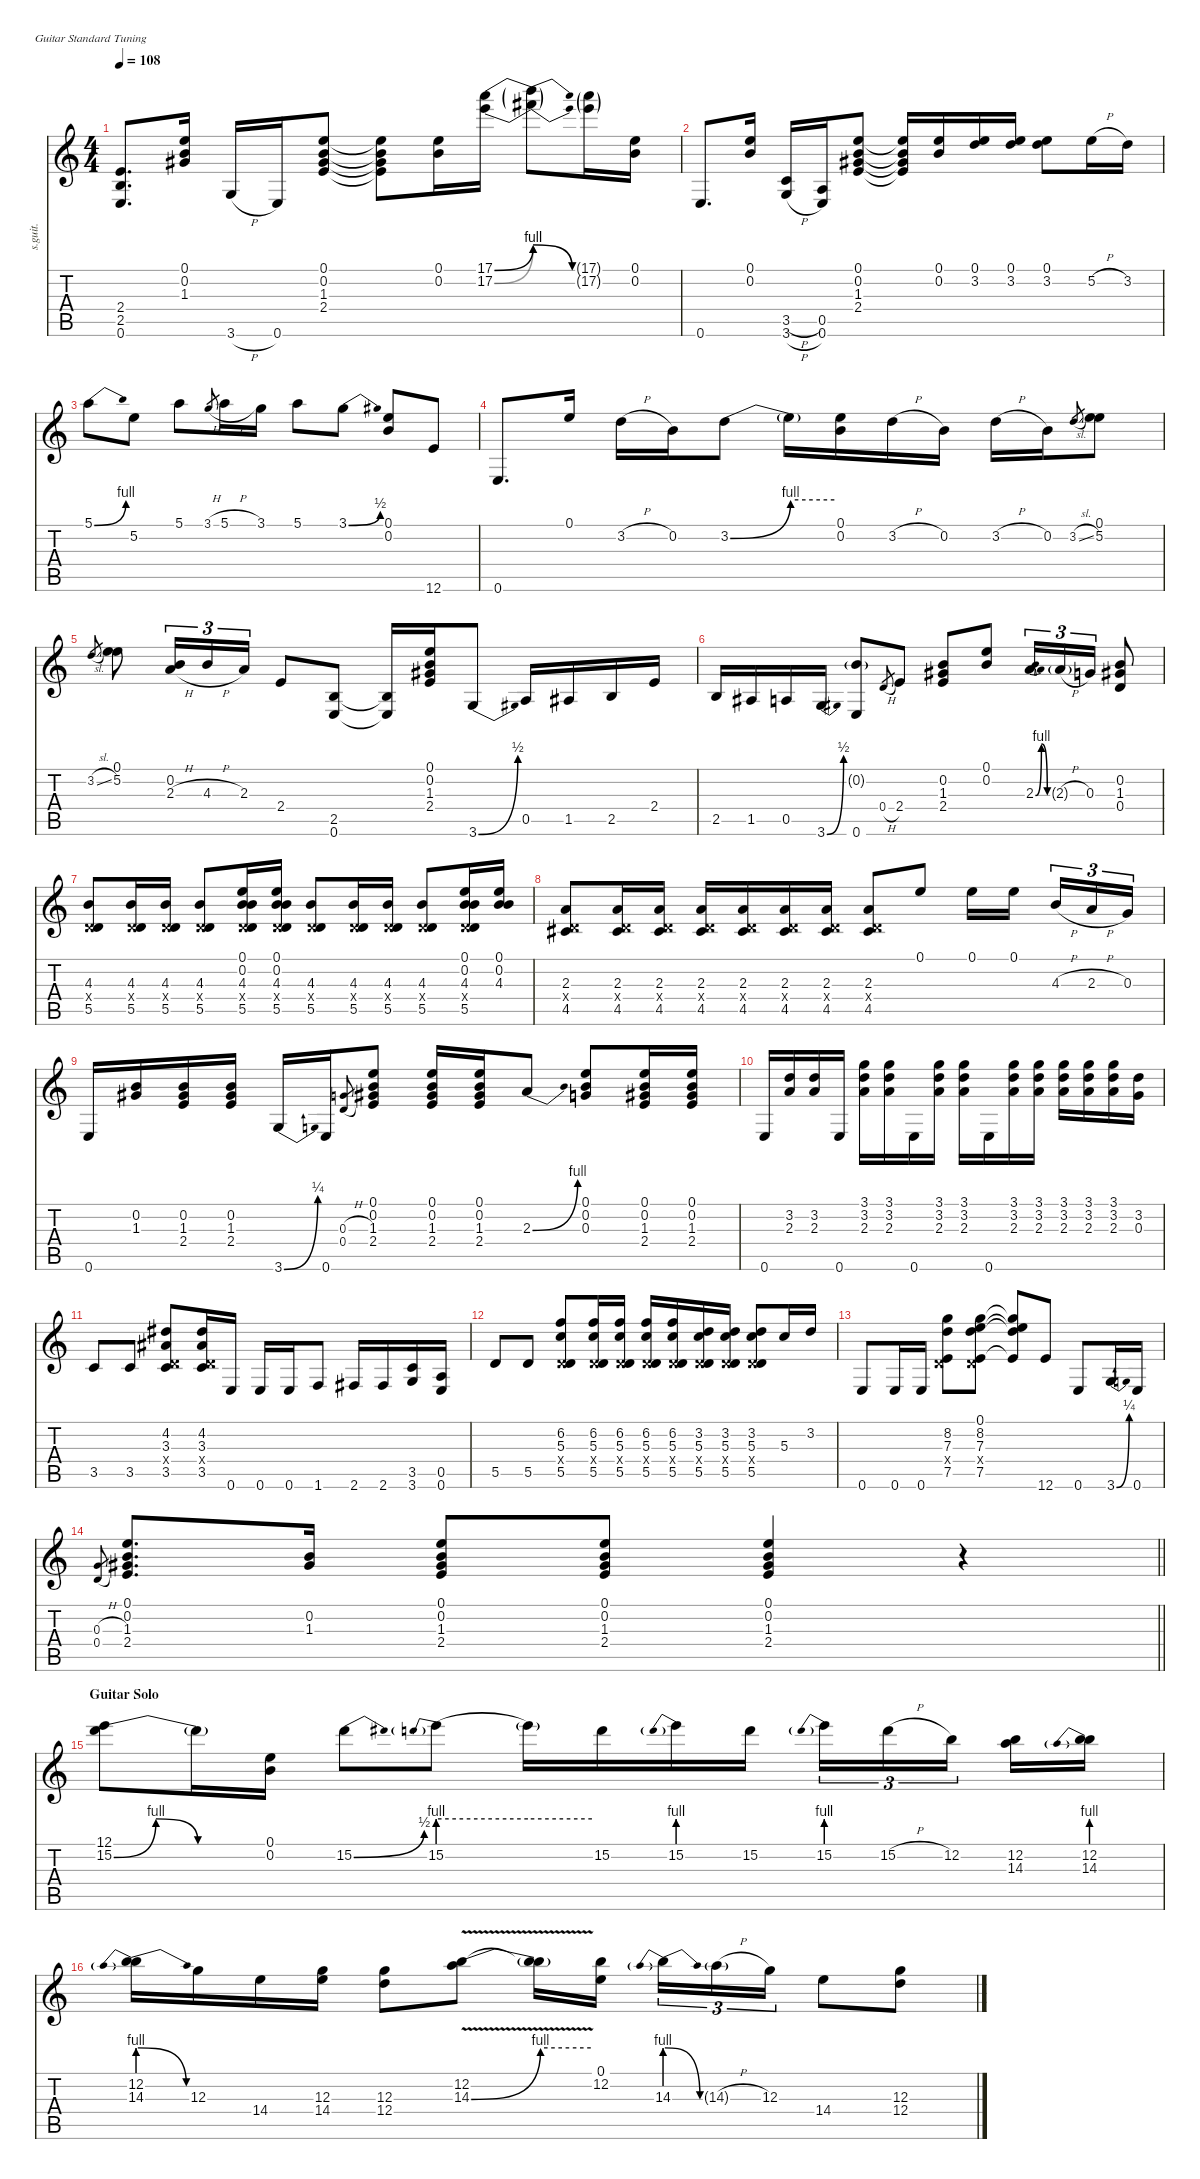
\defaultSystemsLayout 4
\hideDynamics
\bracketExtendMode nobrackets
\otherSystemsTrackNameOrientation horizontal
\track ("Guitar (Jimi Hendrix)" "s.guit.") {instrument acousticguitarsteel}
\staff {score tabs}
\tuning (E4 B3 G3 D3 A2 E2)
\ts (4 4)
\tempo 108
\clef g2
\ks c
(2.4 2.5 0.6).8{d dy ff beam Up} (0.1 0.2 1.3{acc #}).16{dy f beam Up} 3.6{h}.16{beam Up} 0.6.16{beam Up} (0.1 0.2 1.3{acc #} 2.4).8{beam Up} (0.1{t} 0.2{t} 1.3{t acc #} 2.4{t}).8{beam Down} (0.1 0.2).16{beam Down} (17.1{be (bend 0 0 60 4)} 17.2{be (bend 0 0 60 4)}).16{dy ff beam Down} (17.1{be (release 0 4 60 0) t} 17.2{be (release 0 4 60 0) t}).8{dy f beam Down} (17.1{g} 17.2{g}).16{dy mf beam Down} (0.1 0.2).16{dy f beam Down} |
0.6.8{d dy ff beam Up} (0.1 0.2).16{dy f beam Up} (3.5{h} 3.6{h}).16{beam Up} (0.5 0.6).16{beam Up} (0.1 0.2 1.3{acc #} 2.4).8{dy ff beam Up} (0.1{t} 0.2{t} 1.3{t acc #} 2.4{t}).16{dy f beam Up} (0.1 0.2).16{beam Up} (0.1 3.2).16{beam Up} (0.1 3.2).16{beam Up} (0.1 3.2).8{beam Down} 5.2{h}.16{beam Down} 3.2.16{beam Down} |
5.1{be (bend 0 0 30 4)}.8{beam Down} 5.2.8{beam Down} 5.1.8{beam Down} 3.1{h}.8{gr dy mp beam Up} 5.1{h}.16{dy f beam Down} 3.1.16{beam Down} 5.1.8{beam Down} 3.1{be (bend 0 0 30 2)}.8{beam Down} (0.1 0.2).8{beam Up} 12.6.8{beam Up} |
0.6.8{d beam Up} 0.1.16{beam Up} 3.2{h}.16{beam Down} 0.2.16{beam Down} 3.2{be (bend 0 0 60 4)}.8{beam Down} 3.2{be (hold 0 4 60 4) t}.16{beam Down} (0.1 0.2).16{beam Down} 3.2{h}.16{beam Down} 0.2.16{beam Down} 3.2{h}.16{beam Down} 0.2.16{beam Down} 3.2{sl}.8{gr dy mp beam Up} (0.1 5.2).8{dy f beam Down} |
3.2{sl}.8{gr dy mf beam Up} (0.1 5.2).8{dy ff beam Down} (0.2 2.3{h}).16{tu (3 2) dy f beam Up} 4.3{h}.16{tu (3 2) beam Up} 2.3.16{tu (3 2) beam Up} 2.4.8{beam Up} (2.5 0.6).8{dy ff beam Up} (2.5{t} 0.6{t}).16{dy f beam Up} (0.1 0.2 1.3{acc #} 2.4).16{beam Up} 3.6{be (bend 0 0 30 2)}.8{beam Up} 0.5.16{beam Up} 1.5{acc #}.16{beam Up} 2.5.16{beam Up} 2.4.16{beam Up} |
2.5.16{beam Up} 1.5{acc #}.16{beam Up} 0.5.16{beam Up} 3.6{be (bend 0 0 30 2)}.16{beam Up} (0.2{g} 0.6).8{beam Up} 0.4{h}.8{gr dy mp beam Up} 2.4.8{dy f beam Up} (0.2 1.3{acc #} 2.4).8{beam Up} (0.1 0.2).8{beam Up} 2.3{be (bendrelease 0 0 15 4 30 4 60 0)}.16{tu (3 2) beam Up} 2.3{h g}.16{tu (3 2) beam Up} 0.3.16{tu (3 2) beam Up} (0.2 1.3{acc #} 0.4).8{beam Up} |
(4.3 0.4{x} 5.5).8{beam Up} (4.3 0.4{x} 5.5).16{beam Up} (4.3 0.4{x} 5.5).16{beam Up} (4.3 0.4{x} 5.5).8{beam Up} (0.1 0.2 4.3 0.4{x} 5.5).16{beam Up} (0.1 0.2 4.3 0.4{x} 5.5).16{beam Up} (4.3 0.4{x} 5.5).8{beam Up} (4.3 0.4{x} 5.5).16{beam Up} (4.3 0.4{x} 5.5).16{beam Up} (4.3 0.4{x} 5.5).8{beam Up} (0.1 0.2 4.3 0.4{x} 5.5).16{beam Up} (0.1 0.2 4.3).16{beam Up} |
(2.3 0.4{x} 4.5{acc #}).8{beam Up} (2.3 0.4{x} 4.5{acc #}).16{beam Up} (2.3 0.4{x} 4.5{acc #}).16{beam Up} (2.3 0.4{x} 4.5{acc #}).16{beam Up} (2.3 0.4{x} 4.5{acc #}).16{beam Up} (2.3 0.4{x} 4.5{acc #}).16{beam Up} (2.3 0.4{x} 4.5{acc #}).16{beam Up} (2.3 0.4{x} 4.5{acc #}).8{beam Up} 0.1.8{beam Up} 0.1.16{beam Down} 0.1.16{beam Down} 4.3{h}.16{tu (3 2) beam Up} 2.3{h}.16{tu (3 2) beam Up} 0.3.16{tu (3 2) beam Up} |
0.6.16{dy ff beam Up} (0.2 1.3{acc #}).16{dy f beam Up} (0.2 1.3{acc #} 2.4).16{beam Up} (0.2 1.3{acc #} 2.4).16{beam Up} 3.6{be (bend 0 0 30 1)}.16{beam Up} 0.6.16{dy mf beam Up} (0.3{h} 0.4{h}).8{gr beam Up} (0.1 0.2 1.3{acc #} 2.4).8{dy ff beam Up} (0.1 0.2 1.3{acc #} 2.4).16{dy f beam Up} (0.1 0.2 1.3{acc #} 2.4).16{beam Up} 2.3{be (bend 0 0 30 4)}.8{beam Up} (0.1 0.2 0.3).8{beam Up} (0.1 0.2 1.3{acc #} 2.4).16{beam Up} (0.1 0.2 1.3{acc #} 2.4).16{beam Up} |
0.6.16{beam Up} (3.2 2.3).16{dy ff beam Up} (3.2 2.3).16{beam Up} 0.6.16{dy f beam Up} (3.1 3.2 2.3).16{dy ff beam Down} (3.1 3.2 2.3).16{beam Down} 0.6.16{dy f beam Down} (3.1 3.2 2.3).16{dy ff beam Down} (3.1 3.2 2.3).16{beam Down} 0.6.16{dy f beam Down} (3.1 3.2 2.3).16{beam Down} (3.1 3.2 2.3).16{beam Down} (3.1 3.2 2.3).16{beam Down} (3.1 3.2 2.3).16{beam Down} (3.1 3.2 2.3).16{beam Down} (3.2 0.3).16{beam Down} |
3.5.8{dy ff beam Up} 3.5.8{dy f beam Up} (4.2{acc #} 3.3{acc #} 0.4{x} 3.5).8{dy ff beam Up} (4.2{acc #} 3.3{acc #} 0.4{x} 3.5).16{dy f beam Up} 0.6.16{beam Up} 0.6.16{beam Up} 0.6.16{beam Up} 1.6.8{beam Up} 2.6{acc #}.16{beam Up} 2.6{acc #}.16{beam Up} (3.5 3.6).16{beam Up} (0.5 0.6).16{beam Up} |
5.5.8{dy ff beam Up} 5.5.8{dy f beam Up} (6.2 5.3 0.4{x} 5.5).8{dy ff beam Up} (6.2 5.3 0.4{x} 5.5).16{dy f beam Up} (6.2 5.3 0.4{x} 5.5).16{beam Up} (6.2 5.3 0.4{x} 5.5).16{beam Up} (6.2 5.3 0.4{x} 5.5).16{beam Up} (3.2 5.3 0.4{x} 5.5).16{beam Up} (3.2 5.3 0.4{x} 5.5).16{beam Up} (3.2 5.3 0.4{x} 5.5).8{beam Up} 5.3.16{beam Up} 3.2.16{beam Up} |
0.6.8{beam Up} 0.6.16{beam Up} 0.6.16{beam Up} (8.2 7.3 0.4{x} 7.5).8{beam Down} (0.1 8.2 7.3 0.4{x} 7.5).8{beam Down} (0.1{t} 8.2{t} 7.3{t} 7.5{t}).8{beam Up} 12.6.8{beam Up} 0.6.8{beam Up} 3.6{be (bend 0 0 30 1)}.16{beam Up} 0.6.16{dy mf beam Up} |
\barLineRight lightlight
(0.3{h} 0.4{h}).8{gr dy mp beam Up} (0.1 0.2 1.3{acc #} 2.4).8{d dy f beam Up} (0.2 1.3{acc #}).16{beam Up} (0.1 0.2 1.3{acc #} 2.4).8{beam Up} (0.1 0.2 1.3{acc #} 2.4).8{beam Up} (0.1 0.2 1.3{acc #} 2.4).4{beam Up} r.4{beam Up} |
\section ("" "Guitar Solo")
(12.1 15.2{be (bendrelease 0 0 30 4 30 4 60 0)}).8{dy ff beam Down} 15.2{be (hold 0 0 60 0) t}.16{dy f beam Down} (0.1 0.2).16{dy mf beam Down} 15.2{be (bend 0 0 30 2)}.8{dy f beam Down} 15.2{be (prebend 0 4 60 4)}.8{dy ff beam Down} 15.2{be (hold 0 4 60 4) t}.16{dy f beam Down} 15.2.16{beam Down} 15.2{be (prebend 0 4 60 4)}.16{beam Down} 15.2.16{beam Down} 15.2{be (prebend 0 4 60 4)}.16{tu (3 2) beam Down} 15.2{h}.16{tu (3 2) beam Down} 12.2.16{tu (3 2) beam Down} (12.2 14.3).16{beam Down} (12.2 14.3{be (prebend 0 4 60 4)}).16{beam Down} |
(12.2 14.3{be (prebendrelease 0 4 30 0)}).16{dy ff beam Down} 12.3.16{dy f beam Down} 14.4.16{beam Down} (12.3 14.4).16{beam Down} (12.3 12.4).8{beam Down} (12.2{v} 14.3{be (bend 0 0 60 4)}).8{dy ff beam Down} (12.2{v t} 14.3{be (hold 0 4 60 4) t}).16{dy f beam Down} (0.1 12.2).16{dy mf beam Down} 14.3{be (prebendrelease 0 4 60 0)}.16{tu (3 2) dy f beam Down} 14.3{h g}.16{tu (3 2) beam Down} 12.3.16{tu (3 2) beam Down} 14.4.8{beam Down} (12.3 12.4).8{beam Down}
